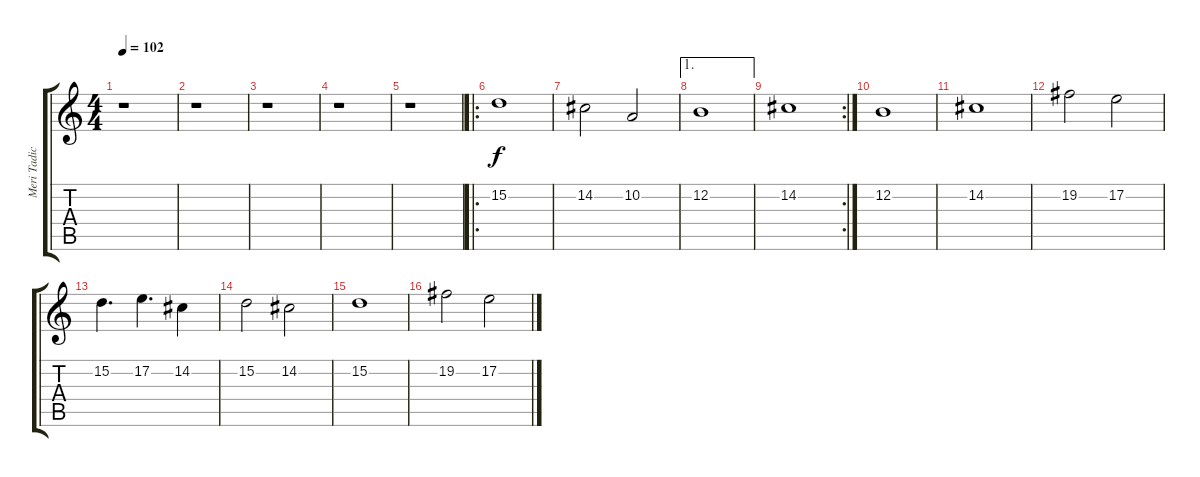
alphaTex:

\track ("Meri Tadic" "Meri Tadic") {instrument fiddle}
\staff {score tabs}
\tuning (E4 B3 G3 D3 A2 E2) {hide}
\ts (4 4)
\tempo 102
\clef g2
\ks c
r.1{dy f} |
r.1 |
r.1 |
r.1 |
r.1 |
\ro
15.2.1 |
14.2.2 10.2.2 |
\ae 1
12.2.1 |
\rc 2
14.2.1 |
12.2.1 |
14.2.1 |
19.2.2 17.2.2 |
15.2.4{d} 17.2.4{d} 14.2.4 |
15.2.2 14.2.2 |
15.2.1 |
19.2.2 17.2.2
